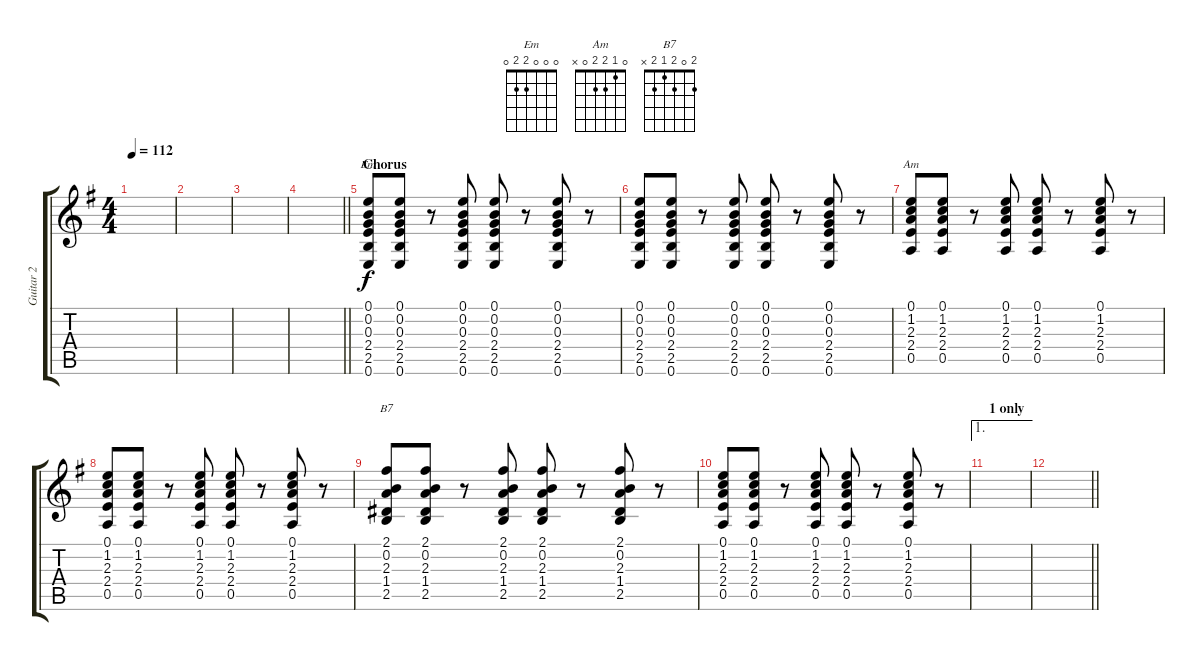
\track ("Guitar 2" "Guitar 2") {instrument acousticguitarnylon}
\staff {score tabs}
\tuning (E4 B3 G3 D3 A2 E2) {hide}
\chord ("Em" 0 0 0 2 2 0)
\chord ("Am" 0 1 2 2 0 x)
\chord ("B7" 2 0 2 1 2 x)
\ts (4 4)
\tempo 112
\clef g2
\ks g
|
|
|
\barLineRight lightlight
|
\section ("" "Chorus")
(0.1 0.2 0.3 2.4 2.5 0.6).8{ch "Em"} (0.1 0.2 0.3 2.4 2.5 0.6).8 r.8 (0.1 0.2 0.3 2.4 2.5 0.6).8 (0.1 0.2 0.3 2.4 2.5 0.6).8 r.8 (0.1 0.2 0.3 2.4 2.5 0.6).8 r.8 |
(0.1 0.2 0.3 2.4 2.5 0.6).8 (0.1 0.2 0.3 2.4 2.5 0.6).8 r.8 (0.1 0.2 0.3 2.4 2.5 0.6).8 (0.1 0.2 0.3 2.4 2.5 0.6).8 r.8 (0.1 0.2 0.3 2.4 2.5 0.6).8 r.8 |
(0.1 1.2 2.3 2.4 0.5).8{ch "Am"} (0.1 1.2 2.3 2.4 0.5).8 r.8 (0.1 1.2 2.3 2.4 0.5).8 (0.1 1.2 2.3 2.4 0.5).8 r.8 (0.1 1.2 2.3 2.4 0.5).8 r.8 |
(0.1 1.2 2.3 2.4 0.5).8 (0.1 1.2 2.3 2.4 0.5).8 r.8 (0.1 1.2 2.3 2.4 0.5).8 (0.1 1.2 2.3 2.4 0.5).8 r.8 (0.1 1.2 2.3 2.4 0.5).8 r.8 |
(2.1 0.2 2.3 1.4 2.5).8{ch "B7"} (2.1 0.2 2.3 1.4 2.5).8 r.8 (2.1 0.2 2.3 1.4 2.5).8 (2.1 0.2 2.3 1.4 2.5).8 r.8 (2.1 0.2 2.3 1.4 2.5).8 r.8 |
(0.1 1.2 2.3 2.4 0.5).8 (0.1 1.2 2.3 2.4 0.5).8 r.8 (0.1 1.2 2.3 2.4 0.5).8 (0.1 1.2 2.3 2.4 0.5).8 r.8 (0.1 1.2 2.3 2.4 0.5).8 r.8 |
\ae 1
\section ("" "1 only")
|
\barLineRight lightlight
